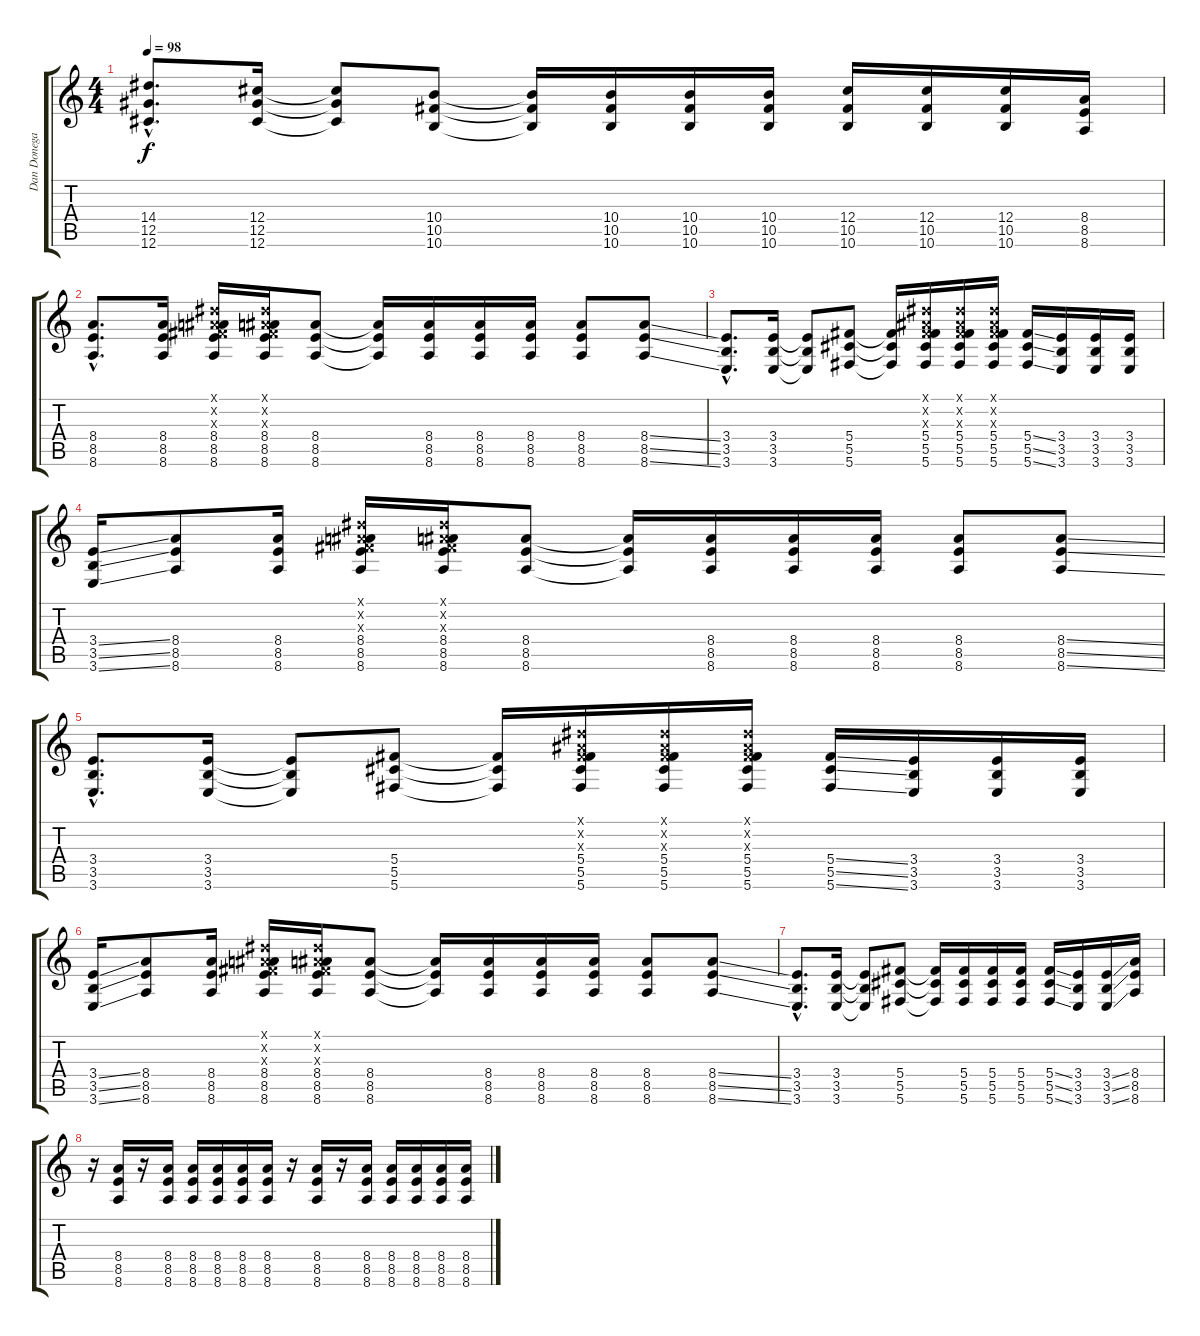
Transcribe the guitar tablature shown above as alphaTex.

\track ("Dan Donegan-Guitar" "Dan Donega") {instrument overdrivenguitar}
\staff {score tabs}
\tuning (Eb4 Bb3 Gb3 Db3 Ab2 Db2) {hide}
\ts (4 4)
\tempo 98
\clef g2
\ks c
(14.4{hac} 12.5{hac} 12.6{hac}).8{d dy f} (12.4 12.5 12.6).16 (12.4{t} 12.5{t} 12.6{t}).8 (10.4 10.5 10.6).8 (10.4{t} 10.5{t} 10.6{t}).16 (10.4 10.5 10.6).16 (10.4 10.5 10.6).16 (10.4 10.5 10.6).16 (12.4 10.5 10.6).16 (12.4 10.5 10.6).16 (12.4 10.5 10.6).16 (8.4 8.5 8.6).16 |
(8.4{hac} 8.5{hac} 8.6{hac}).8{d} (8.4 8.5 8.6).16 (0.1{x} 0.2{x} 0.3{x} 8.4 8.5 8.6).16 (0.1{x} 0.2{x} 0.3{x} 8.4 8.5 8.6).16 (8.4 8.5 8.6).8 (8.4{t} 8.5{t} 8.6{t}).16 (8.4 8.5 8.6).16 (8.4 8.5 8.6).16 (8.4 8.5 8.6).16 (8.4 8.5 8.6).8 (8.4{ss} 8.5{ss} 8.6{ss}).8 |
(3.4{hac} 3.5{hac} 3.6{hac}).8{d} (3.4 3.5 3.6).16 (3.4{t} 3.5{t} 3.6{t}).8 (5.4 5.5 5.6).8 (5.4{t} 5.5{t} 5.6{t}).16 (0.1{x} 0.2{x} 0.3{x} 5.4 5.5 5.6).16 (0.1{x} 0.2{x} 0.3{x} 5.4 5.5 5.6).16 (0.1{x} 0.2{x} 0.3{x} 5.4 5.5 5.6).16 (5.4{ss} 5.5{ss} 5.6{ss}).16 (3.4 3.5 3.6).16 (3.4 3.5 3.6).16 (3.4 3.5 3.6).16 |
(3.4{ss} 3.5{ss} 3.6{ss}).16 (8.4 8.5 8.6).8 (8.4 8.5 8.6).16 (0.1{x} 0.2{x} 0.3{x} 8.4 8.5 8.6).16 (0.1{x} 0.2{x} 0.3{x} 8.4 8.5 8.6).16 (8.4 8.5 8.6).8 (8.4{t} 8.5{t} 8.6{t}).16 (8.4 8.5 8.6).16 (8.4 8.5 8.6).16 (8.4 8.5 8.6).16 (8.4 8.5 8.6).8 (8.4{ss} 8.5{ss} 8.6{ss}).8 |
(3.4{hac} 3.5{hac} 3.6{hac}).8{d} (3.4 3.5 3.6).16 (3.4{t} 3.5{t} 3.6{t}).8 (5.4 5.5 5.6).8 (5.4{t} 5.5{t} 5.6{t}).16 (0.1{x} 0.2{x} 0.3{x} 5.4 5.5 5.6).16 (0.1{x} 0.2{x} 0.3{x} 5.4 5.5 5.6).16 (0.1{x} 0.2{x} 0.3{x} 5.4 5.5 5.6).16 (5.4{ss} 5.5{ss} 5.6{ss}).16 (3.4 3.5 3.6).16 (3.4 3.5 3.6).16 (3.4 3.5 3.6).16 |
(3.4{ss} 3.5{ss} 3.6{ss}).16 (8.4 8.5 8.6).8 (8.4 8.5 8.6).16 (0.1{x} 0.2{x} 0.3{x} 8.4 8.5 8.6).16 (0.1{x} 0.2{x} 0.3{x} 8.4 8.5 8.6).16 (8.4 8.5 8.6).8 (8.4{t} 8.5{t} 8.6{t}).16 (8.4 8.5 8.6).16 (8.4 8.5 8.6).16 (8.4 8.5 8.6).16 (8.4 8.5 8.6).8 (8.4{ss} 8.5{ss} 8.6{ss}).8 |
(3.4{hac} 3.5{hac} 3.6{hac}).8{d} (3.4 3.5 3.6).16 (3.4{t} 3.5{t} 3.6{t}).8 (5.4 5.5 5.6).8 (5.4{t} 5.5{t} 5.6{t}).16 (5.4 5.5 5.6).16 (5.4 5.5 5.6).16 (5.4 5.5 5.6).16 (5.4{ss} 5.5{ss} 5.6{ss}).16 (3.4 3.5 3.6).16 (3.4{ss} 3.5{ss} 3.6{ss}).16 (8.4 8.5 8.6).16 |
r.16 (8.4 8.5 8.6).16 r.16 (8.4 8.5 8.6).16 (8.4 8.5 8.6).16 (8.4 8.5 8.6).16 (8.4 8.5 8.6).16 (8.4 8.5 8.6).16 r.16 (8.4 8.5 8.6).16 r.16 (8.4 8.5 8.6).16 (8.4 8.5 8.6).16 (8.4 8.5 8.6).16 (8.4 8.5 8.6).16 (8.4 8.5 8.6).16
